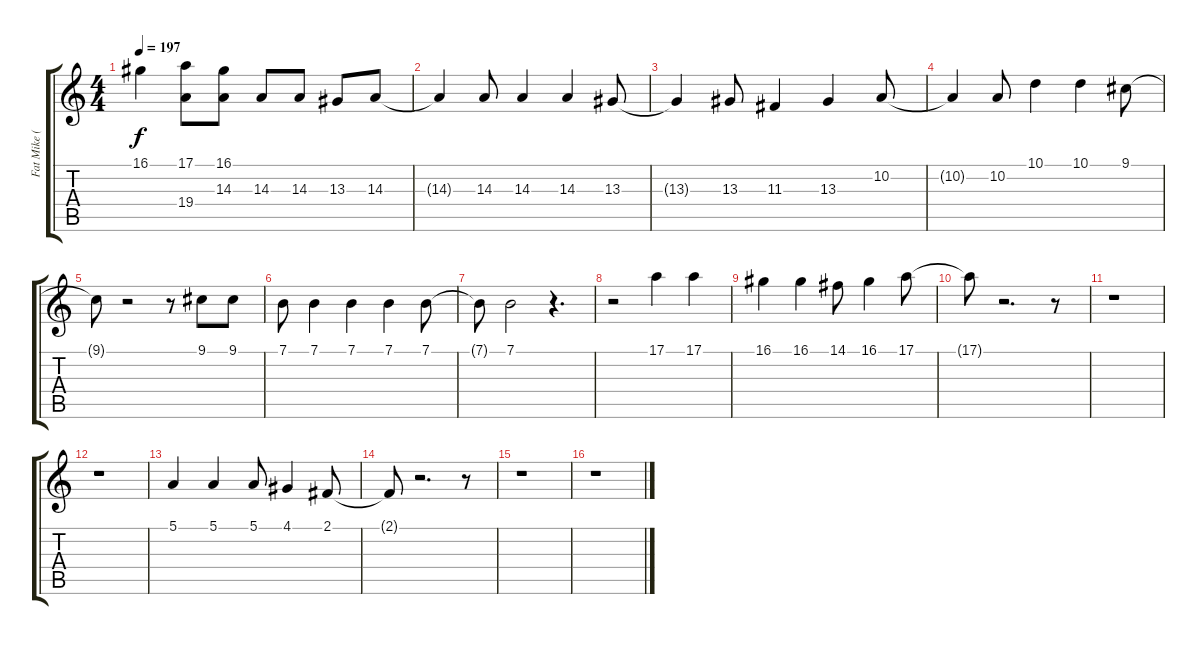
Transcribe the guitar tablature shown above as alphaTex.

\track ("Fat Mike (voz)" "Fat Mike (") {instrument voiceoohs}
\staff {score tabs}
\tuning (E4 B3 G3 D3 A2 E2) {hide}
\ts (4 4)
\tempo 197
\clef g2
\ks c
16.1.4{dy f} (17.1 19.4).8 (16.1 14.3).8 14.3.8 14.3.8 13.3.8 14.3.8 |
14.3{t}.4 14.3.8 14.3.4 14.3.4 13.3.8 |
13.3{t}.4 13.3.8 11.3.4 13.3.4 10.2.8 |
10.2{t}.4 10.2.8 10.1.4 10.1.4 9.1.8 |
9.1{t}.8 r.2 r.8 9.1.8 9.1.8 |
7.1.8 7.1.4 7.1.4 7.1.4 7.1.8 |
7.1{t}.8 7.1.2 r.4{d} |
r.2 17.1.4 17.1.4 |
16.1.4 16.1.4 14.1.8 16.1.4 17.1.8 |
17.1{t}.8 r.2{d} r.8 |
r.1 |
r.1 |
5.1.4 5.1.4 5.1.8 4.1.4 2.1.8 |
2.1{t}.8 r.2{d} r.8 |
r.1 |
r.1
